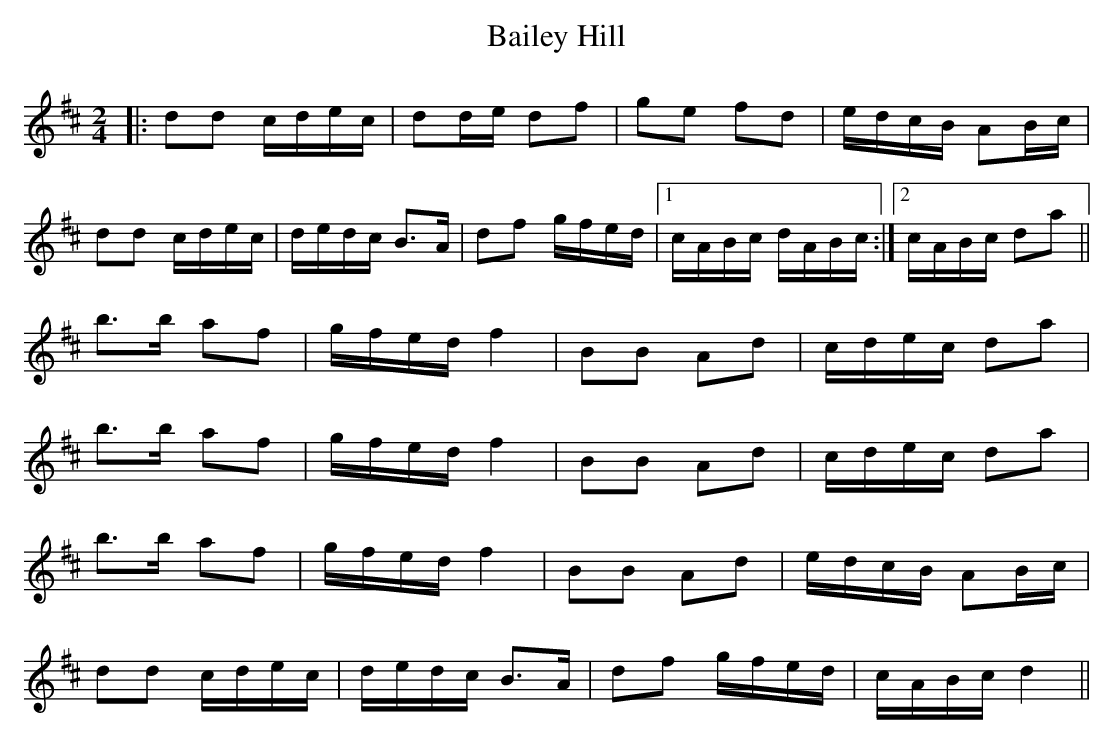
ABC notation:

X:1
T: Bailey Hill
M: 2/4
L: 1/8
K: Dmaj
|:dd c/d/e/c/|dd/e/ df|ge fd|e/d/c/B/ AB/c/|
dd c/d/e/c/|d/e/d/c/ B>A|df g/f/e/d/|1 c/A/B/c/ d/A/B/c/:|2 c/A/B/c/ da ||
b>b af|g/f/e/d/ f2|BB Ad|c/d/e/c/ da|
b>b af|g/f/e/d/ f2|BB Ad|c/d/e/c/ da|
b>b af|g/f/e/d/ f2|BB Ad|e/d/c/B/ AB/c/|
dd c/d/e/c/|d/e/d/c/ B>A| df g/f/e/d/|c/A/B/c/ d2||
